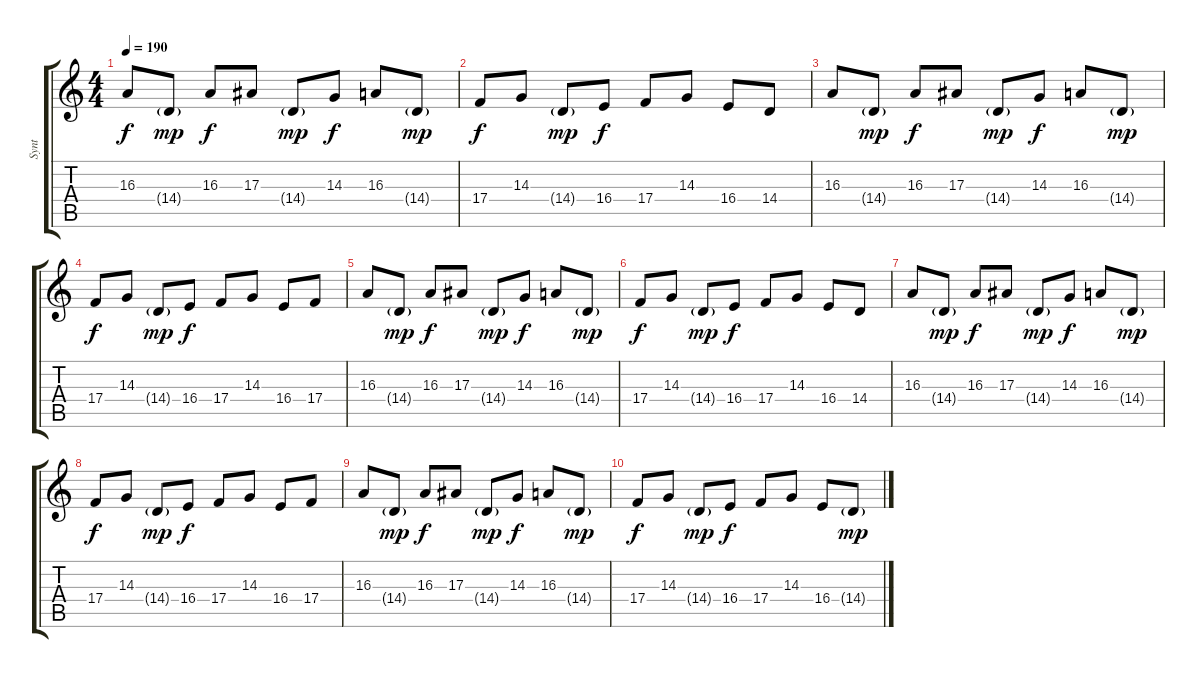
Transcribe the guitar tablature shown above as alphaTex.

\track ("Synt" "Synt") {instrument lead2sawtooth}
\staff {score tabs}
\tuning (D4 A3 F3 C3 G2 D2) {hide}
\ts (4 4)
\tempo 190
\clef g2
\ks c
16.3.8{dy f} 14.4{g}.8{dy mp} 16.3.8{dy f} 17.3.8 14.4{g}.8{dy mp} 14.3.8{dy f} 16.3.8 14.4{g}.8{dy mp} |
17.4.8{dy f} 14.3.8 14.4{g}.8{dy mp} 16.4.8{dy f} 17.4.8 14.3.8 16.4.8 14.4.8 |
16.3.8 14.4{g}.8{dy mp} 16.3.8{dy f} 17.3.8 14.4{g}.8{dy mp} 14.3.8{dy f} 16.3.8 14.4{g}.8{dy mp} |
17.4.8{dy f} 14.3.8 14.4{g}.8{dy mp} 16.4.8{dy f} 17.4.8 14.3.8 16.4.8 17.4.8 |
16.3.8 14.4{g}.8{dy mp} 16.3.8{dy f} 17.3.8 14.4{g}.8{dy mp} 14.3.8{dy f} 16.3.8 14.4{g}.8{dy mp} |
17.4.8{dy f} 14.3.8 14.4{g}.8{dy mp} 16.4.8{dy f} 17.4.8 14.3.8 16.4.8 14.4.8 |
16.3.8 14.4{g}.8{dy mp} 16.3.8{dy f} 17.3.8 14.4{g}.8{dy mp} 14.3.8{dy f} 16.3.8 14.4{g}.8{dy mp} |
17.4.8{dy f} 14.3.8 14.4{g}.8{dy mp} 16.4.8{dy f} 17.4.8 14.3.8 16.4.8 17.4.8 |
16.3.8 14.4{g}.8{dy mp} 16.3.8{dy f} 17.3.8 14.4{g}.8{dy mp} 14.3.8{dy f} 16.3.8 14.4{g}.8{dy mp} |
17.4.8{dy f} 14.3.8 14.4{g}.8{dy mp} 16.4.8{dy f} 17.4.8 14.3.8 16.4.8 14.4{g}.8{dy mp}
